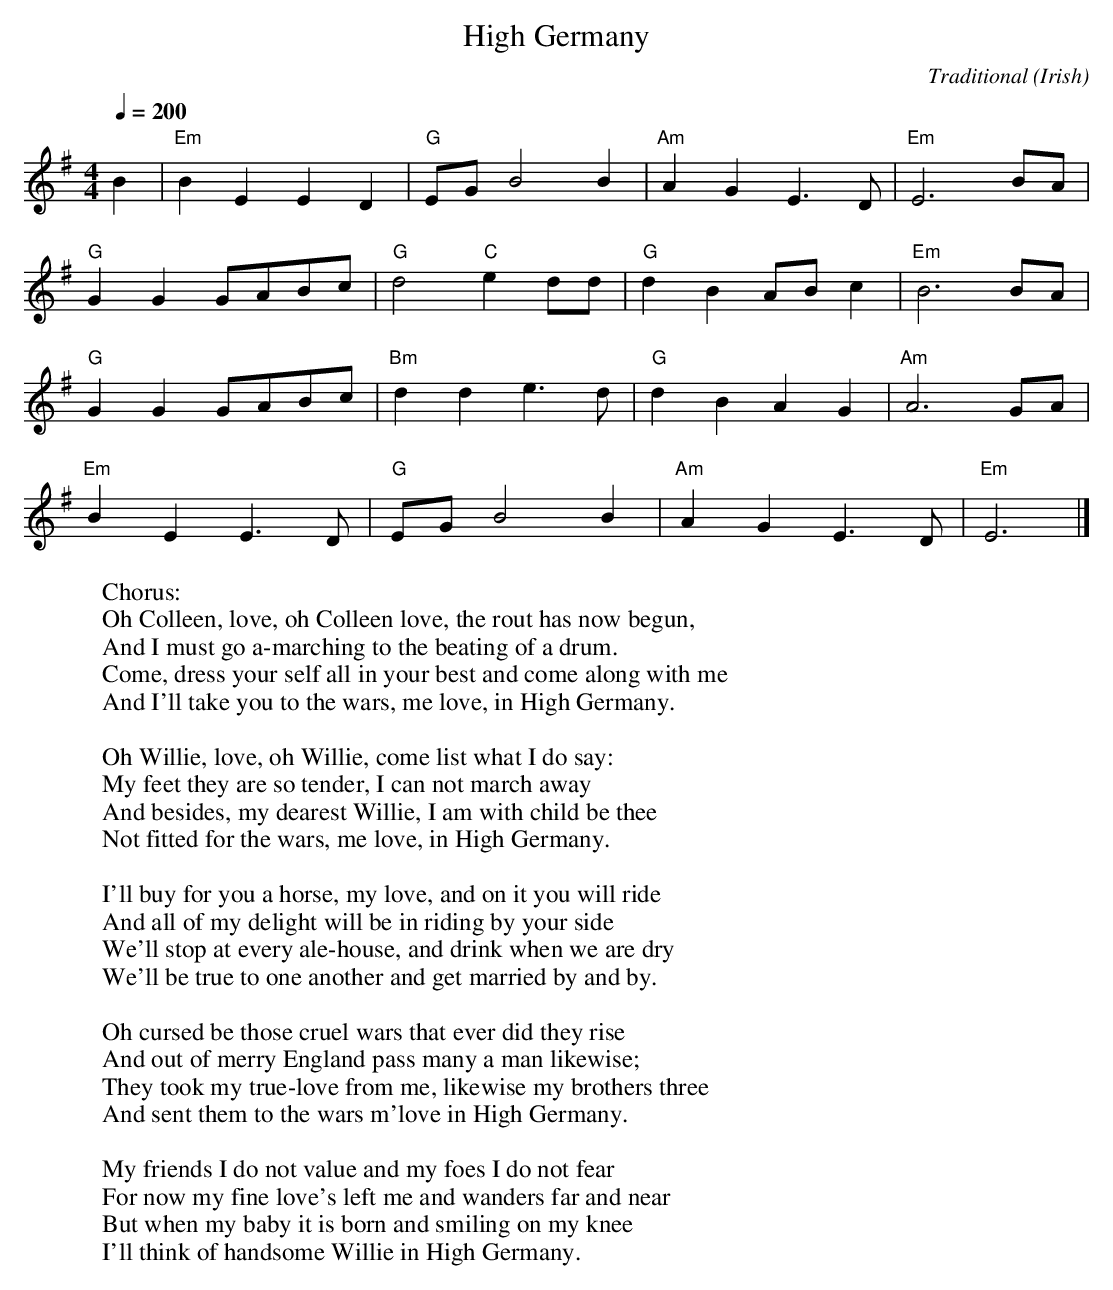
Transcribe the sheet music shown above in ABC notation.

X:1
T:High Germany
C:Traditional
O:Irish
Q:1/4=200
M:4/4
L:1/8
K:G
B2|"Em"B2 E2 E2 D2|"G"EG B4 B2|"Am"A2 G2 E3 D|"Em"E6 BA|
"G"G2 G2 GABc|"G"d4 "C"e2 dd|"G"d2 B2 AB c2|"Em"B6 BA|
"G"G2 G2 GABc|"Bm"d2 d2 e3 d|"G"d2 B2 A2 G2|"Am"A6 GA|
"Em"B2 E2 E3 D|"G"EG B4 B2|"Am"A2 G2 E3 D1|"Em"E6|]
W:  Chorus:
W:  Oh Colleen, love, oh Colleen love, the rout has now begun,
W:  And I must go a-marching to the beating of a drum.
W:  Come, dress your self all in your best and come along with me
W:  And I'll take you to the wars, me love, in High Germany.
W:
W:Oh Willie, love, oh Willie, come list what I do say:
W:My feet they are so tender, I can not march away
W:And besides, my dearest Willie, I am with child be thee
W:Not fitted for the wars, me love, in High Germany.
W:
W:I'll buy for you a horse, my love, and on it you will ride
W:And all of my delight will be in riding by your side
W:We'll stop at every ale-house, and drink when we are dry
W:We'll be true to one another and get married by and by.
W:
W:Oh cursed be those cruel wars that ever did they rise
W:And out of merry England pass many a man likewise;
W:They took my true-love from me, likewise my brothers three
W:And sent them to the wars m'love in High Germany.
W:
W:My friends I do not value and my foes I do not fear
W:For now my fine love's left me and wanders far and near
W:But when my baby it is born and smiling on my knee
W:I'll think of handsome Willie in High Germany.
